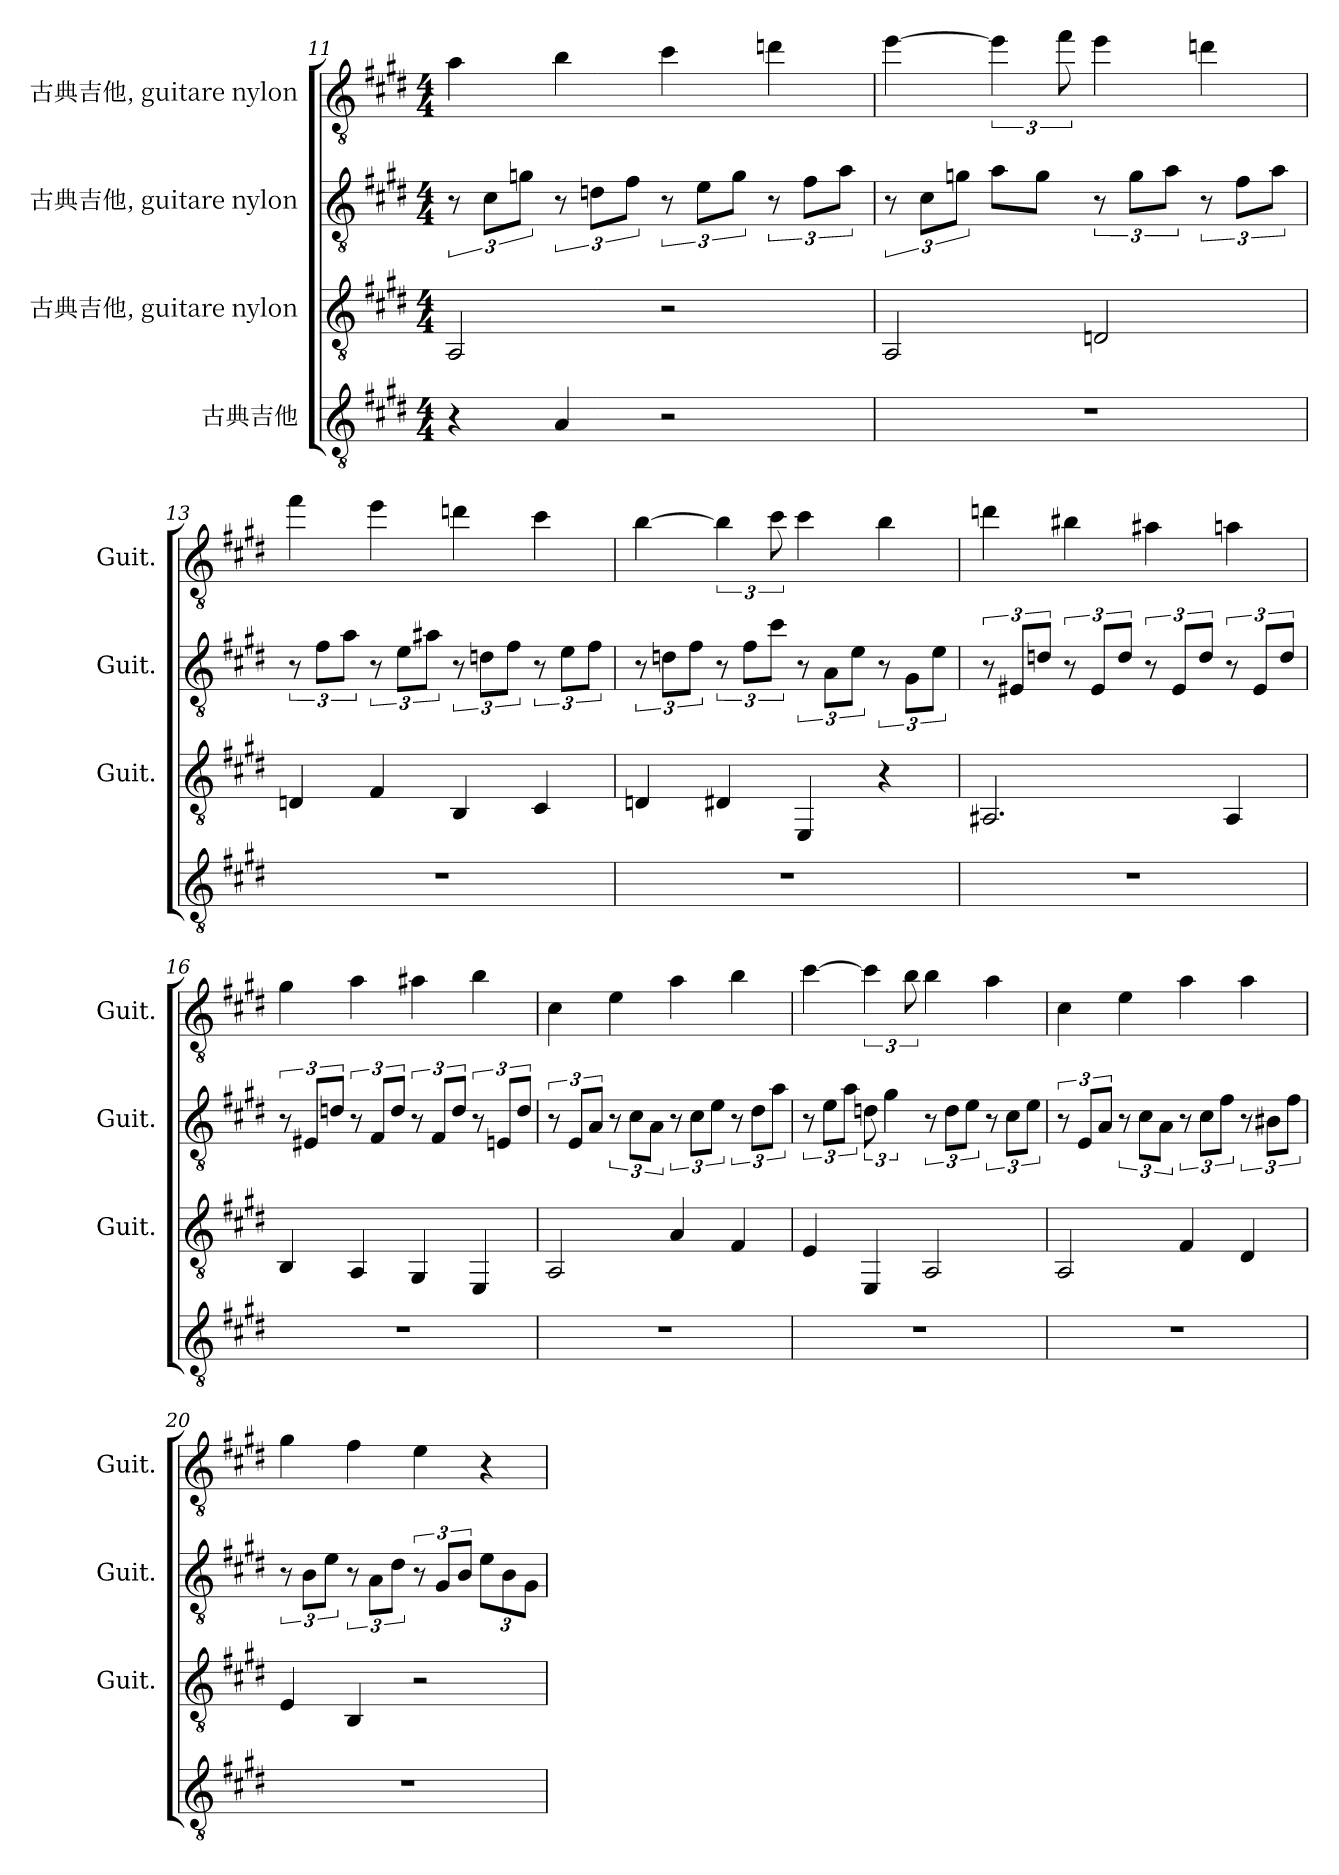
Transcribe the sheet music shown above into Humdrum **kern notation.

**kern	**kern	**kern	**kern
*part4	*part3	*part2	*part1
*staff4	*staff3	*staff2	*staff1
*I"古典吉他	*I"古典吉他, guitare nylon	*I"古典吉他, guitare nylon	*I"古典吉他, guitare nylon
*	*I'Guit.	*I'Guit.	*I'Guit.
*clefGv2	*clefGv2	*clefGv2	*clefGv2
*k[f#c#g#d#]	*k[f#c#g#d#]	*k[f#c#g#d#]	*k[f#c#g#d#]
*M4/4	*M4/4	*M4/4	*M4/4
=11	=11	=11	=11
4r	2AA/	12r	4a\
.	.	12c#\L	.
.	.	12gn\J	.
4A/	.	12r	4b\
.	.	12dn\L	.
.	.	12f#\J	.
2r	2r	12r	4cc#\
.	.	12e\L	.
.	.	12g\J	.
.	.	12r	4ddn\
.	.	12f#\L	.
.	.	12a\J	.
!!LO:LB:g=z
=12	=12	=12	=12
1r	2AA/	12r	[4ee\
.	.	12c#\L	.
.	.	12gn\J	.
.	.	8a\L	6ee\]
.	.	8g\J	.
.	.	.	12ff#\
.	2Dn/	12r	4ee\
.	.	12g\L	.
.	.	12a\J	.
.	.	12r	4ddn\
.	.	12f#\L	.
.	.	12a\J	.
=13	=13	=13	=13
1r	4Dn/	12r	4ff#\
.	.	12f#\L	.
.	.	12a\J	.
.	4F#/	12r	4ee\
.	.	12e\L	.
.	.	12a#X\J	.
.	4BB/	12r	4ddn\
.	.	12dn\L	.
.	.	12f#\J	.
.	4C#/	12r	4cc#\
.	.	12e\L	.
.	.	12f#\J	.
=14	=14	=14	=14
1r	4Dn/	12r	[4b\
.	.	12dn\L	.
.	.	12f#\J	.
.	4D#X/	12r	6b\]
.	.	12f#\L	.
.	.	12cc#\J	12cc#\
.	4EE/	12r	4cc#\
.	.	12A\L	.
.	.	12e\J	.
.	4r	12r	4b\
.	.	12G#\L	.
.	.	12e\J	.
!!LO:LB:g=z
=15	=15	=15	=15
1r	2.AA#X/	12r	4ddn\
.	.	12E#X/L	.
.	.	12dn/J	.
.	.	12r	4b#X\
.	.	12E#/L	.
.	.	12d/J	.
.	.	12r	4a#X\
.	.	12E#/L	.
.	.	12d/J	.
.	4AA#/	12r	4an\
.	.	12E#/L	.
.	.	12d/J	.
=16	=16	=16	=16
1r	4BB/	12r	4g#\
.	.	12E#X/L	.
.	.	12dn/J	.
.	4AA/	12r	4a\
.	.	12F#/L	.
.	.	12d/J	.
.	4GG#/	12r	4a#X\
.	.	12F#/L	.
.	.	12d/J	.
.	4EE/	12r	4b\
.	.	12En/L	.
.	.	12d/J	.
=17	=17	=17	=17
1r	2AA/	12r	4c#\
.	.	12E/L	.
.	.	12A/J	.
.	.	12r	4e\
.	.	12c#\L	.
.	.	12A\J	.
.	4A/	12r	4a\
.	.	12c#\L	.
.	.	12e\J	.
.	4F#/	12r	4b\
.	.	12d#\L	.
.	.	12a\J	.
!!LO:PB:g=z
=18	=18	=18	=18
1r	4E/	12r	[4cc#\
.	.	12e\L	.
.	.	12a\J	.
.	4EE/	12dn\	6cc#\]
.	.	6g#\	.
.	.	.	12b\
.	2AA/	12r	4b\
.	.	12d\L	.
.	.	12e\J	.
.	.	12r	4a\
.	.	12c#\L	.
.	.	12e\J	.
=19	=19	=19	=19
1r	2AA/	12r	4c#\
.	.	12E/L	.
.	.	12A/J	.
.	.	12r	4e\
.	.	12c#\L	.
.	.	12A\J	.
.	4F#/	12r	4a\
.	.	12c#\L	.
.	.	12f#\J	.
.	4D#/	12r	4a\
.	.	12B#X\L	.
.	.	12f#\J	.
=20	=20	=20	=20
1r	4E/	12r	4g#\
.	.	12B\L	.
.	.	12e\J	.
.	4BB/	12r	4f#\
.	.	12A\L	.
.	.	12d#\J	.
.	2r	12r	4e\
.	.	12G#/L	.
.	.	12B/J	.
*	*	*Xbrackettup	*
.	.	12e\L	4r
.	.	12B\	.
.	.	12G#\J	.
=	=	=	=
*-	*-	*-	*-
